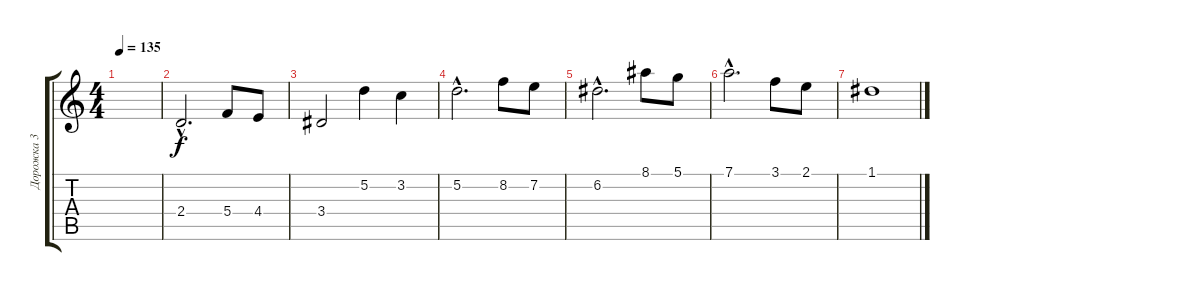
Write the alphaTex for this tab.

\track ("Дорожка 3" "Дорожка 3") {instrument acousticguitarnylon}
\staff {score tabs}
\tuning (D4 A3 F3 C3 G2 D2) {hide}
\ts (4 4)
\tempo 135
\clef g2
\ks c
|
2.4{hac}.2{d} 5.4.8 4.4.8 |
3.4.2 5.2.4 3.2.4 |
5.2{hac}.2{d} 8.2.8 7.2.8 |
6.2{hac}.2{d} 8.1.8 5.1.8 |
7.1{hac}.2{d} 3.1.8 2.1.8 |
1.1.1
